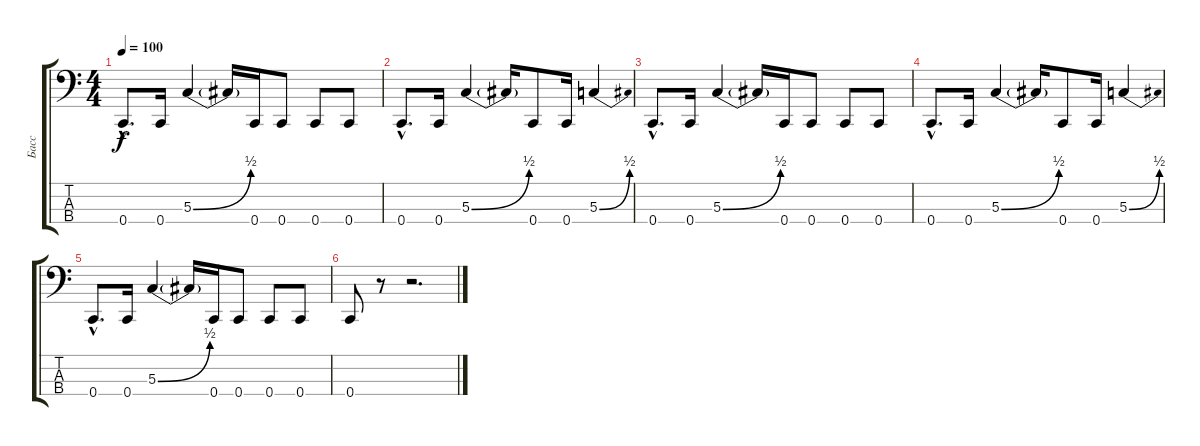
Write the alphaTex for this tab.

\track ("Басс" "Басс") {instrument electricbassfinger}
\staff {score tabs}
\tuning (F2 C2 G1 C1) {hide}
\ts (4 4)
\tempo 100
\clef f4
\ks c
0.4{hac}.8{d dy f} 0.4.16 5.3{be (bend 0 0 60 2)}.4 5.3{t}.16 0.4.16 0.4.8 0.4.8 0.4.8 |
0.4{hac}.8{d} 0.4.16 5.3{be (bend 0 0 60 2)}.4 5.3{t}.16 0.4.8 0.4.16 5.3{be (bend 0 0 60 2)}.4 |
0.4{hac}.8{d} 0.4.16 5.3{be (bend 0 0 60 2)}.4 5.3{t}.16 0.4.16 0.4.8 0.4.8 0.4.8 |
0.4{hac}.8{d} 0.4.16 5.3{be (bend 0 0 60 2)}.4 5.3{t}.16 0.4.8 0.4.16 5.3{be (bend 0 0 60 2)}.4 |
0.4{hac}.8{d} 0.4.16 5.3{be (bend 0 0 60 2)}.4 5.3{t}.16 0.4.16 0.4.8 0.4.8 0.4.8 |
0.4.8 r.8 r.2{d}
